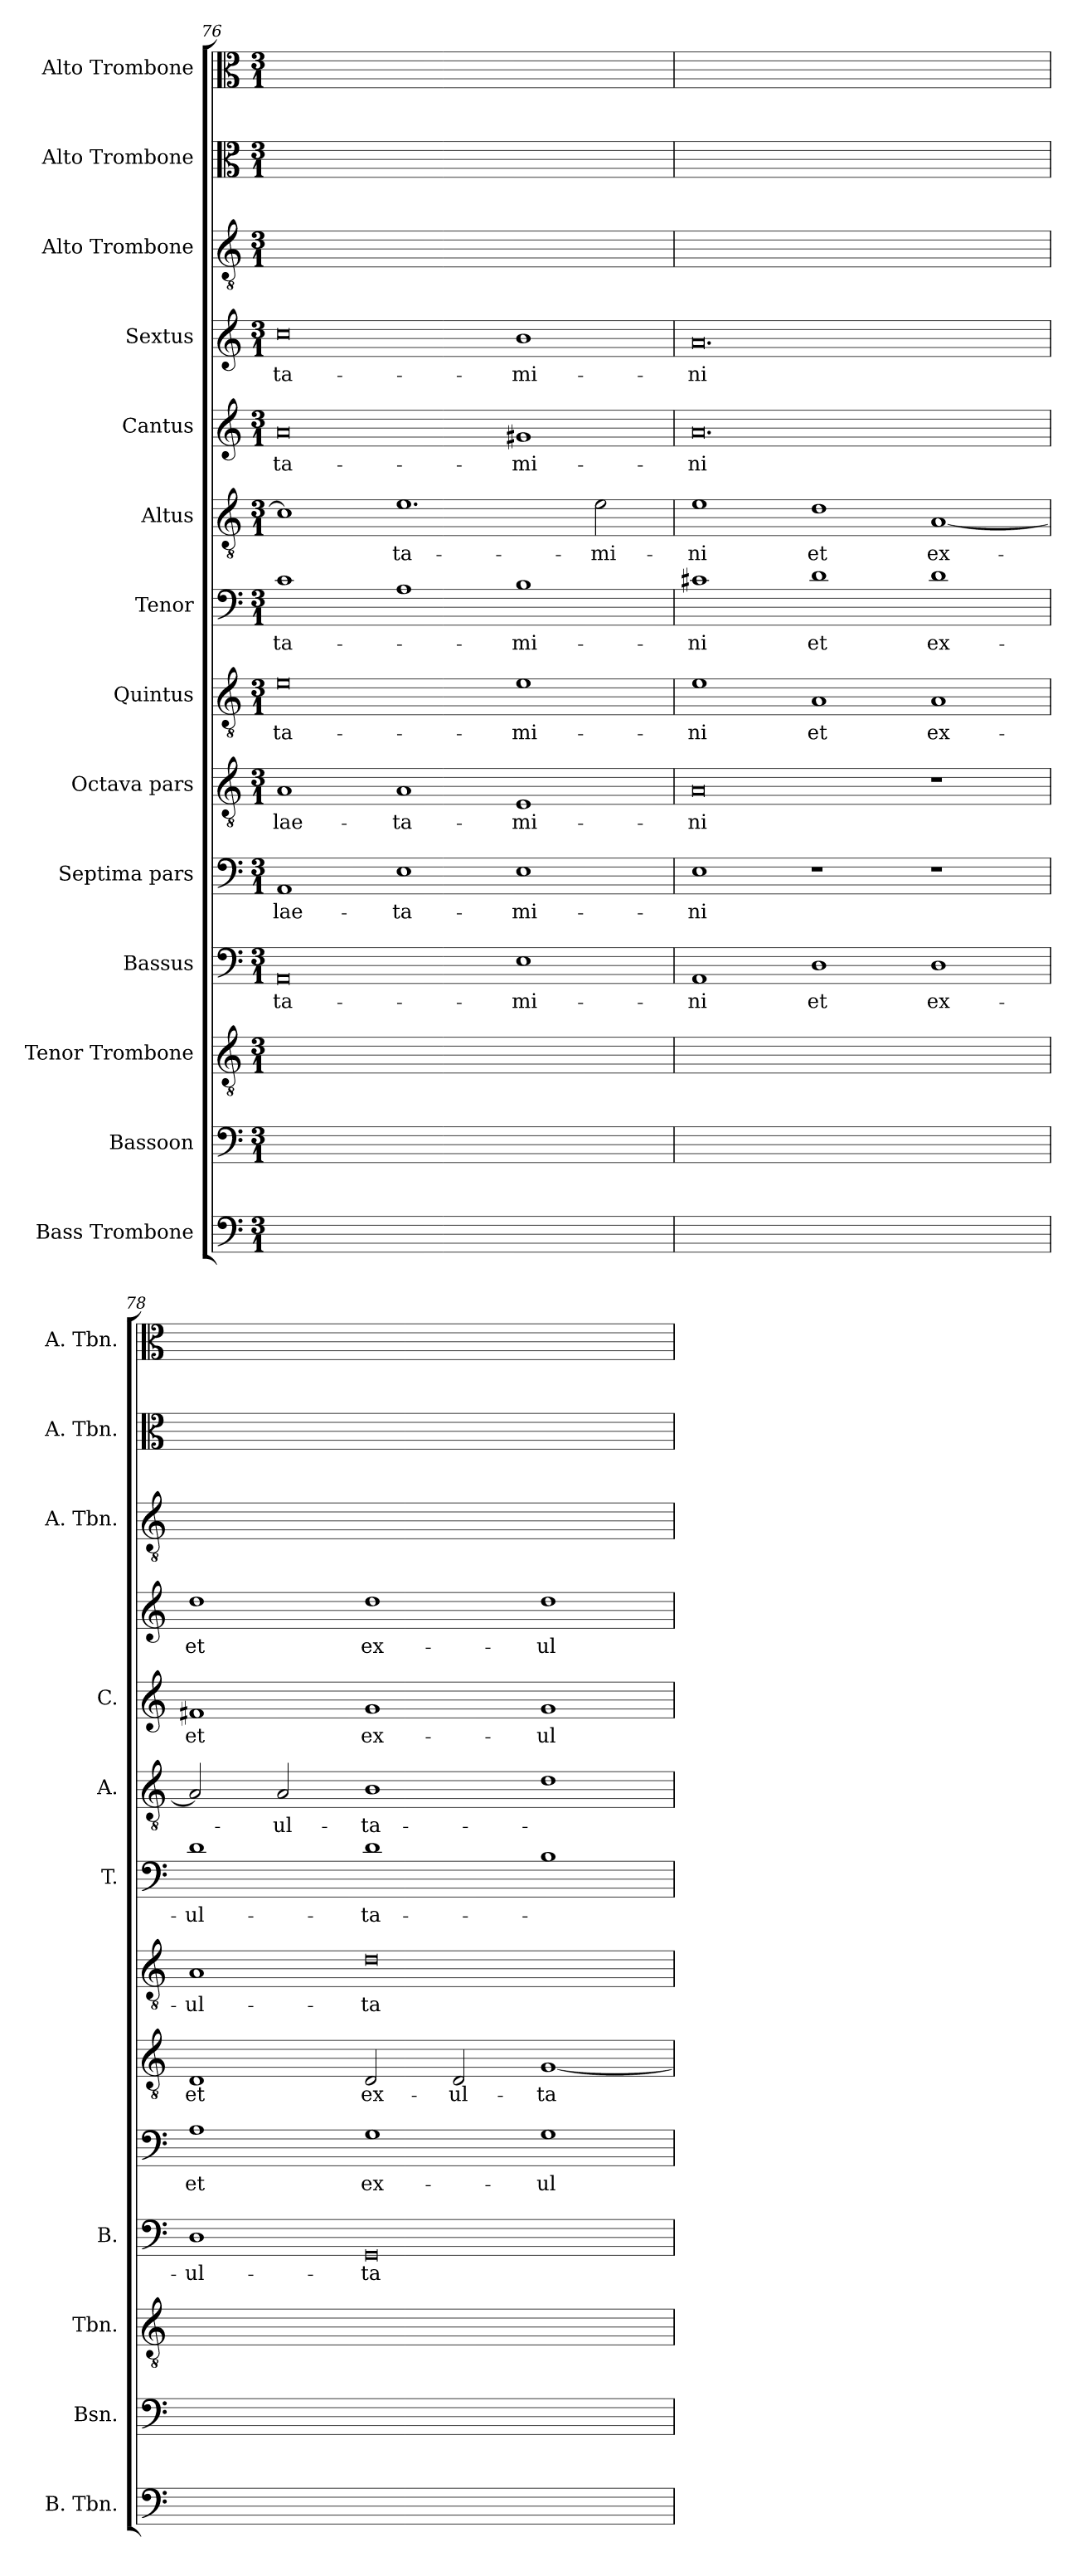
**kern	**text	**kern	**text	**kern	**text	**kern	**text	**kern	**text	**kern	**text	**kern	**text	**kern	**text	**kern	**text	**kern	**text	**kern	**text	**kern	**text	**kern	**text	**kern	**text
*part14	*part14	*part13	*part13	*part12	*part12	*part11	*part11	*part10	*part10	*part9	*part9	*part8	*part8	*part7	*part7	*part6	*part6	*part5	*part5	*part4	*part4	*part3	*part3	*part2	*part2	*part1	*part1
*staff14	*staff14	*staff13	*staff13	*staff12	*staff12	*staff11	*staff11	*staff10	*staff10	*staff9	*staff9	*staff8	*staff8	*staff7	*staff7	*staff6	*staff6	*staff5	*staff5	*staff4	*staff4	*staff3	*staff3	*staff2	*staff2	*staff1	*staff1
*I"Bass Trombone	*	*I"Bassoon	*	*I"Tenor Trombone	*	*I"Bassus	*	*I"Septima pars	*	*I"Octava pars	*	*I"Quintus	*	*I"Tenor	*	*I"Altus	*	*I"Cantus	*	*I"Sextus	*	*I"Alto Trombone	*	*I"Alto Trombone	*	*I"Alto Trombone	*
*I'B. Tbn.	*	*I'Bsn.	*	*I'Tbn.	*	*I'B.	*	*	*	*	*	*	*	*I'T.	*	*I'A.	*	*I'C.	*	*	*	*I'A. Tbn.	*	*I'A. Tbn.	*	*I'A. Tbn.	*
*clefF4	*	*clefF4	*	*clefGv2	*	*clefF4	*	*clefF4	*	*clefGv2	*	*clefGv2	*	*clefF4	*	*clefGv2	*	*clefG2	*	*clefG2	*	*clefGv2	*	*clefC3	*	*clefC3	*
*	*	*	*	*	*	*	*	*	*	*ITrd7c12	*	*ITrd7c12	*	*	*	*ITrd7c12	*	*	*	*	*	*	*	*	*	*	*
*k[]	*	*k[]	*	*k[]	*	*k[]	*	*k[]	*	*k[]	*	*k[]	*	*k[]	*	*k[]	*	*k[]	*	*k[]	*	*k[]	*	*k[]	*	*k[]	*
*a:	*	*a:	*	*a:	*	*a:	*	*a:	*	*a:	*	*a:	*	*a:	*	*a:	*	*a:	*	*a:	*	*a:	*	*a:	*	*a:	*
*M3/1	*	*M3/1	*	*M3/1	*	*M3/1	*	*M3/1	*	*M3/1	*	*M3/1	*	*M3/1	*	*M3/1	*	*M3/1	*	*M3/1	*	*M3/1	*	*M3/1	*	*M3/1	*
=76	=76	=76	=76	=76	=76	=76	=76	=76	=76	=76	=76	=76	=76	=76	=76	=76	=76	=76	=76	=76	=76	=76	=76	=76	=76	=76	=76
!	!	!	!	!	!	!	!LO:LY:b	!	!LO:LY:b	!	!LO:LY:b	!	!LO:LY:b	!	!LO:LY:b	!	!	!	!LO:LY:b	!	!LO:LY:b	!	!	!	!	!	!
0AAyy	-ta-	1AAyy	lae-	1AAyy	lae-	0AA	-ta-	1AA	lae-	1AA	lae-	0E	-ta-	1c	-ta-	1C]	.	0a	-ta-	0cc	-ta-	1Cyy]	.	0ayy	-ta-	0ccyy	-ta-
!	!	!	!	!	!	!	!	!	!LO:LY:b	!	!LO:LY:b	!	!	!	!	!	!LO:LY:b	!	!	!	!	!	!	!	!	!	!
.	.	1Eyy	-ta-	1AAyy	-ta-	.	.	1E	-ta-	1AA	-ta-	.	.	1A	.	1.E	-ta-	.	.	.	.	1.Eyy	-ta-	.	.	.	.
!	!	!	!	!	!	!	!LO:LY:b	!	!LO:LY:b	!	!LO:LY:b	!	!LO:LY:b	!	!LO:LY:b	!	!	!	!LO:LY:b	!	!LO:LY:b	!	!	!	!	!	!
1Eyy	-mi-	1Eyy	-mi-	1EEyy	-mi-	1E	-mi-	1E	-mi-	1EE	-mi-	1E	-mi-	1B	-mi-	.	.	1g#X	-mi-	1b	-mi-	.	.	1g#yy	-mi-	1byy	-mi-
!	!	!	!	!	!	!	!	!	!	!	!	!	!	!	!	!	!LO:LY:b	!	!	!	!	!	!	!	!	!	!
.	.	.	.	.	.	.	.	.	.	.	.	.	.	.	.	2E\	-mi-	.	.	.	.	2E/yy	-mi-	.	.	.	.
=77	=77	=77	=77	=77	=77	=77	=77	=77	=77	=77	=77	=77	=77	=77	=77	=77	=77	=77	=77	=77	=77	=77	=77	=77	=77	=77	=77
!	!	!	!	!	!	!	!LO:LY:b	!	!LO:LY:b	!	!LO:LY:b	!	!LO:LY:b	!	!LO:LY:b	!	!LO:LY:b	!	!LO:LY:b	!	!LO:LY:b	!	!	!	!	!	!
1AAyy	-ni	1Eyy	-ni	0AAyy	-ni	1AA	-ni	1E	-ni	0AA	-ni	1E	-ni	1c#X	-ni	1E	-ni	0.a	-ni	0.a	-ni	1Eyy	-ni	0.ayy	-ni	0.ayy	-ni
!	!	!	!	!	!	!	!LO:LY:b	!	!	!	!	!	!LO:LY:b	!	!LO:LY:b	!	!LO:LY:b	!	!	!	!	!	!	!	!	!	!
1Dyy	et	1ryy	.	.	.	1D	et	1r	.	.	.	1AA	et	1d	et	1D	et	.	.	.	.	1Dyy	et	.	.	.	.
!	!	!	!	!	!	!	!LO:LY:b	!	!	!	!	!	!LO:LY:b	!	!LO:LY:b	!	!LO:LY:b	!	!	!	!	!	!	!	!	!	!
1Dyy	ex-	1ryy	.	1ryy	.	1D	ex-	1r	.	1r	.	1AA	ex-	1d	ex-	[<1AA	ex-	.	.	.	.	[<1AAyy	ex-	.	.	.	.
!!LO:PB:g=z
=78	=78	=78	=78	=78	=78	=78	=78	=78	=78	=78	=78	=78	=78	=78	=78	=78	=78	=78	=78	=78	=78	=78	=78	=78	=78	=78	=78
!	!	!	!	!	!	!	!LO:LY:b	!	!LO:LY:b	!	!LO:LY:b	!	!LO:LY:b	!	!LO:LY:b	!	!	!	!LO:LY:b	!	!LO:LY:b	!	!	!	!	!	!
1Dyy	-ul-	1Ayy	et	1DDyy	et	1D	-ul-	1A	et	1DD	et	1AA	-ul-	1d	-ul-	2AA/]	.	1f#X	et	1dd	et	2AA/yy]	.	1f#yy	et	1ddyy	et
!	!	!	!	!	!	!	!	!	!	!	!	!	!	!	!	!	!LO:LY:b	!	!	!	!	!	!	!	!	!	!
.	.	.	.	.	.	.	.	.	.	.	.	.	.	.	.	2AA/	-ul-	.	.	.	.	2AA/yy	-ul-	.	.	.	.
!	!	!	!	!	!	!	!LO:LY:b	!	!LO:LY:b	!	!LO:LY:b	!	!LO:LY:b	!	!LO:LY:b	!	!LO:LY:b	!	!LO:LY:b	!	!LO:LY:b	!	!	!	!	!	!
0GGyy	-ta-	1Gyy	ex-	2DD/yy	ex-	0GG	-ta-	1G	ex-	2DD/	ex-	0D	-ta-	1d	-ta-	1BB	-ta-	1g	ex-	1dd	ex-	1BByy	-ta-	1gyy	ex-	1ddyy	ex-
!	!	!	!	!	!	!	!	!	!	!	!LO:LY:b	!	!	!	!	!	!	!	!	!	!	!	!	!	!	!	!
.	.	.	.	2DD/yy	-ul-	.	.	.	.	2DD/	-ul-	.	.	.	.	.	.	.	.	.	.	.	.	.	.	.	.
!	!	!	!	!	!	!	!	!	!LO:LY:b	!	!LO:LY:b	!	!	!	!	!	!	!	!LO:LY:b	!	!LO:LY:b	!	!	!	!	!	!
.	.	1Gyy	-ul-	[<1GGyy	-ta-	.	.	1G	-ul-	[<1GG	-ta-	.	.	1B	.	1D	.	1g	-ul-	1dd	-ul-	1Dyy	.	1gyy	-ul-	1ddyy	-ul-
=	=	=	=	=	=	=	=	=	=	=	=	=	=	=	=	=	=	=	=	=	=	=	=	=	=	=	=
*-	*-	*-	*-	*-	*-	*-	*-	*-	*-	*-	*-	*-	*-	*-	*-	*-	*-	*-	*-	*-	*-	*-	*-	*-	*-	*-	*-
